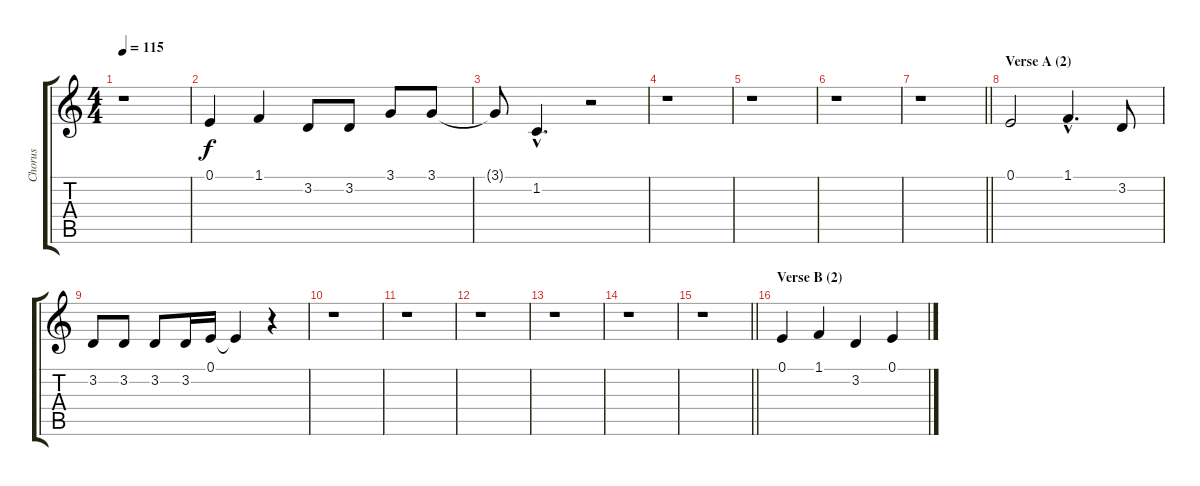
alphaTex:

\track ("Chorus" "Chorus") {instrument sopranosax}
\staff {score tabs}
\tuning (E4 B3 G3 D3 A2 E2) {hide}
\ts (4 4)
\tempo 115
\clef g2
\ks c
r.1{dy f} |
0.1.4 1.1.4 3.2.8 3.2.8 3.1.8 3.1.8 |
3.1{t}.8 1.2{hac}.4{d} r.2 |
r.1 |
r.1 |
r.1 |
\barLineRight lightlight
r.1 |
\section ("" "Verse A (2)")
0.1.2 1.1{hac}.4{d} 3.2.8 |
3.2.8 3.2.8 3.2.8 3.2.16 0.1.16 0.1{t}.4 r.4 |
r.1 |
r.1 |
r.1 |
r.1 |
r.1 |
\barLineRight lightlight
r.1 |
\section ("" "Verse B (2)")
0.1.4 1.1.4 3.2.4 0.1.4
